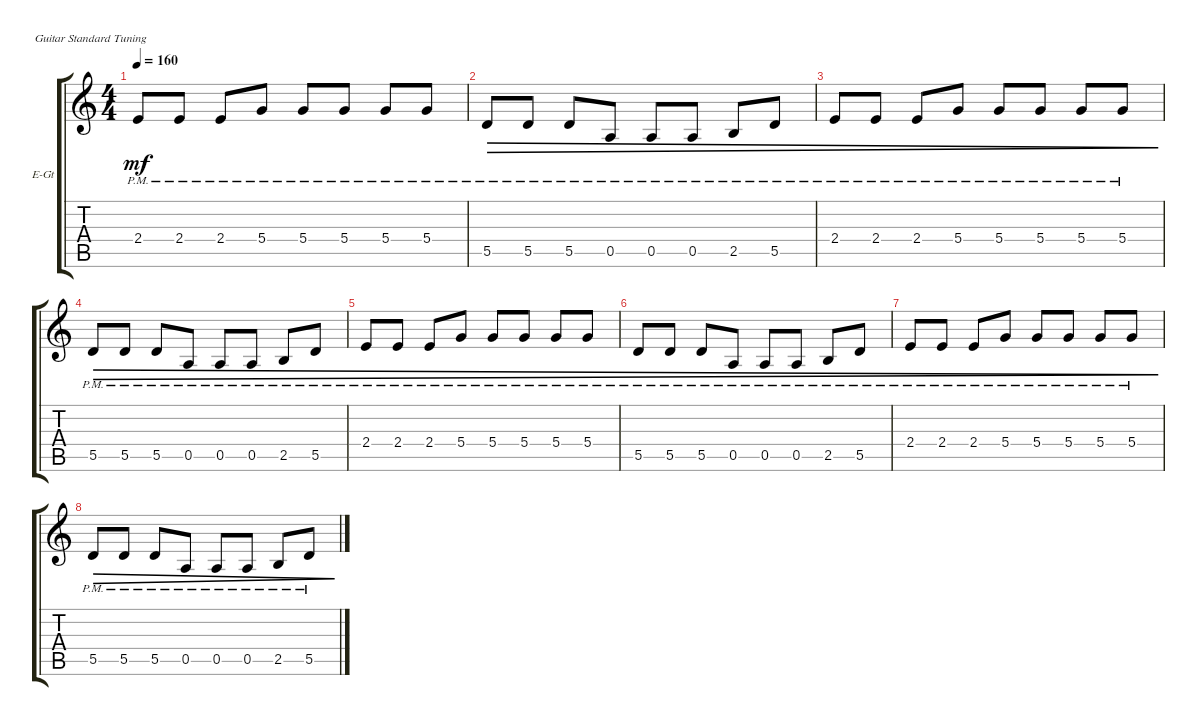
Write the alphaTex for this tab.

\defaultSystemsLayout 4
\bracketExtendMode groupsimilarinstruments
\firstSystemTrackNameOrientation horizontal
\otherSystemsTrackNameOrientation horizontal
\track ("Electric Guitar" "E-Gt") {instrument overdrivenguitar}
\staff {score tabs}
\tuning (E4 B3 G3 D3 A2 E2)
\ts (4 4)
\tempo 160
\clef g2
\ks c
2.4{pm}.8{dy mf} 2.4{pm}.8 2.4{pm}.8 5.4{pm}.8 5.4{pm}.8 5.4{pm}.8 5.4{pm}.8 5.4{pm}.8 |
5.5{pm}.8{dec} 5.5{pm}.8{dec} 5.5{pm}.8{dec} 0.5{pm}.8{dec} 0.5{pm}.8{dec} 0.5{pm}.8{dec} 2.5{pm}.8{dec} 5.5{pm}.8{dec} |
2.4{pm}.8{dec} 2.4{pm}.8{dec} 2.4{pm}.8{dec} 5.4{pm}.8{dec} 5.4{pm}.8{dec} 5.4{pm}.8{dec} 5.4{pm}.8{dec} 5.4{pm}.8{dec} |
5.5{pm}.8{dec} 5.5{pm}.8{dec} 5.5{pm}.8{dec} 0.5{pm}.8{dec} 0.5{pm}.8{dec} 0.5{pm}.8{dec} 2.5{pm}.8{dec} 5.5{pm}.8{dec} |
2.4{pm}.8{dec} 2.4{pm}.8{dec} 2.4{pm}.8{dec} 5.4{pm}.8{dec} 5.4{pm}.8{dec} 5.4{pm}.8{dec} 5.4{pm}.8{dec} 5.4{pm}.8{dec} |
5.5{pm}.8{dec} 5.5{pm}.8{dec} 5.5{pm}.8{dec} 0.5{pm}.8{dec} 0.5{pm}.8{dec} 0.5{pm}.8{dec} 2.5{pm}.8{dec} 5.5{pm}.8{dec} |
2.4{pm}.8{dec} 2.4{pm}.8{dec} 2.4{pm}.8{dec} 5.4{pm}.8{dec} 5.4{pm}.8{dec} 5.4{pm}.8{dec} 5.4{pm}.8{dec} 5.4{pm}.8{dec} |
5.5{pm}.8{dec} 5.5{pm}.8{dec} 5.5{pm}.8{dec} 0.5{pm}.8{dec} 0.5{pm}.8{dec} 0.5{pm}.8{dec} 2.5{pm}.8{dec} 5.5{pm}.8{dec}
